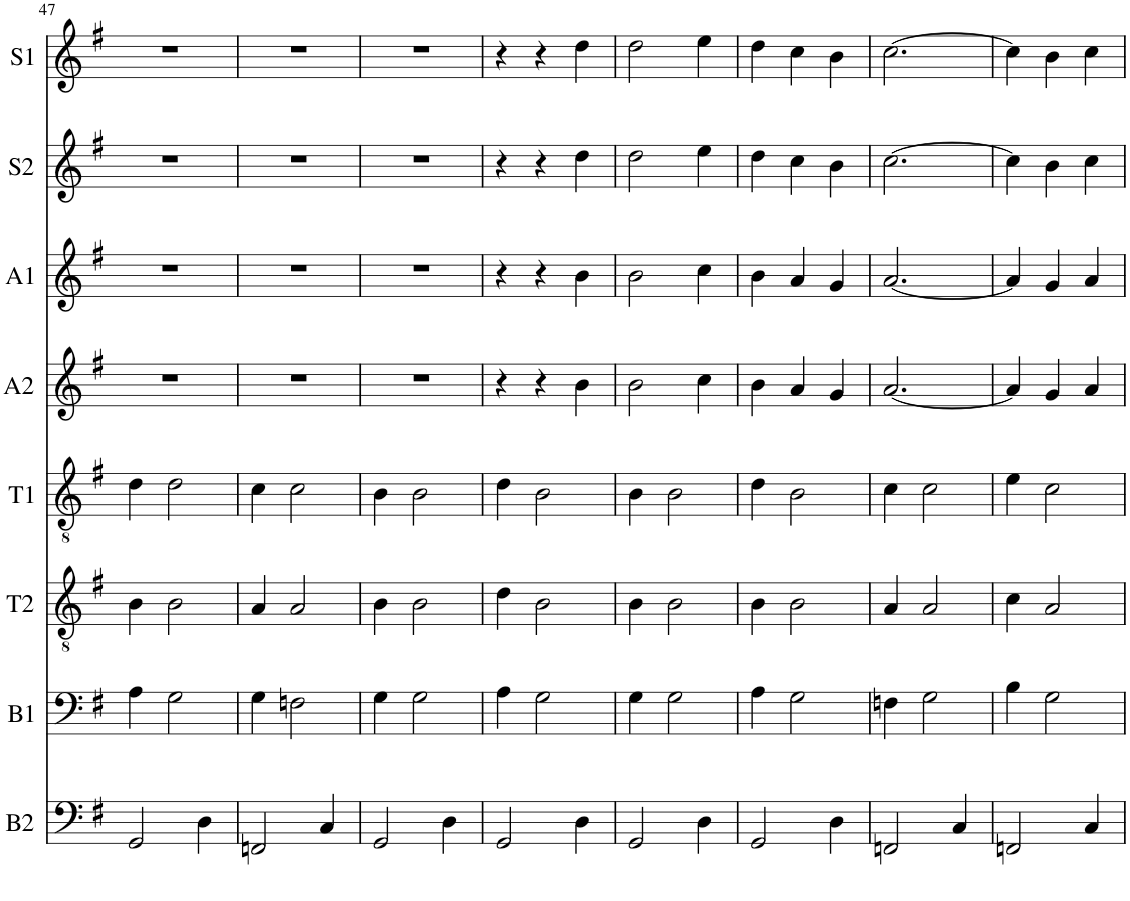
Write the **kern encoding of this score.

**kern	**kern	**kern	**kern	**kern	**kern	**kern	**kern
*part8	*part7	*part6	*part5	*part4	*part3	*part2	*part1
*staff8	*staff7	*staff6	*staff5	*staff4	*staff3	*staff2	*staff1
*I"Bass 2	*I"Bass 1	*I"Tenor 2	*I"Tenor 1	*I"Alto 2	*I"Alto 1	*I"Sop.2	*I"Sop 1
*I'B2	*I'B1	*I'T2	*I'T1	*I'A2	*I'A1	*I'S2	*I'S1
!!LO:PB:g=z
*clefF4	*clefF4	*clefGv2	*clefGv2	*clefG2	*clefG2	*clefG2	*clefG2
*k[f#]	*k[f#]	*k[f#]	*k[f#]	*k[f#]	*k[f#]	*k[f#]	*k[f#]
*M3/4	*M3/4	*M3/4	*M3/4	*M3/4	*M3/4	*M3/4	*M3/4
=47	=47	=47	=47	=47	=47	=47	=47
2GG/	4A\	4B\	4d\	2.r	2.r	2.r	2.r
.	2G\	2B\	2d\	.	.	.	.
4D\	.	.	.	.	.	.	.
=48	=48	=48	=48	=48	=48	=48	=48
2FFn/	4G\	4A/	4c\	2.r	2.r	2.r	2.r
.	2Fn\	2A/	2c\	.	.	.	.
4C/	.	.	.	.	.	.	.
=49	=49	=49	=49	=49	=49	=49	=49
2GG/	4G\	4B\	4B\	2.r	2.r	2.r	2.r
.	2G\	2B\	2B\	.	.	.	.
4D\	.	.	.	.	.	.	.
=50	=50	=50	=50	=50	=50	=50	=50
2GG/	4A\	4d\	4d\	4r	4r	4r	4r
.	2G\	2B\	2B\	4r	4r	4r	4r
4D\	.	.	.	4b\	4b\	4dd\	4dd\
=51	=51	=51	=51	=51	=51	=51	=51
2GG/	4G\	4B\	4B\	2b\	2b\	2dd\	2dd\
.	2G\	2B\	2B\	.	.	.	.
4D\	.	.	.	4cc\	4cc\	4ee\	4ee\
=52	=52	=52	=52	=52	=52	=52	=52
2GG/	4A\	4B\	4d\	4b\	4b\	4dd\	4dd\
.	2G\	2B\	2B\	4a/	4a/	4cc\	4cc\
4D\	.	.	.	4g/	4g/	4b\	4b\
=53	=53	=53	=53	=53	=53	=53	=53
2FFn/	4Fn\	4A/	4c\	[2.a/	[2.a/	[2.cc\	[2.cc\
.	2G\	2A/	2c\	.	.	.	.
4C/	.	.	.	.	.	.	.
=54	=54	=54	=54	=54	=54	=54	=54
2FFn/	4B\	4c\	4e\	4a/]	4a/]	4cc\]	4cc\]
.	2G\	2A/	2c\	4g/	4g/	4b\	4b\
4C/	.	.	.	4a/	4a/	4cc\	4cc\
=	=	=	=	=	=	=	=
*-	*-	*-	*-	*-	*-	*-	*-
